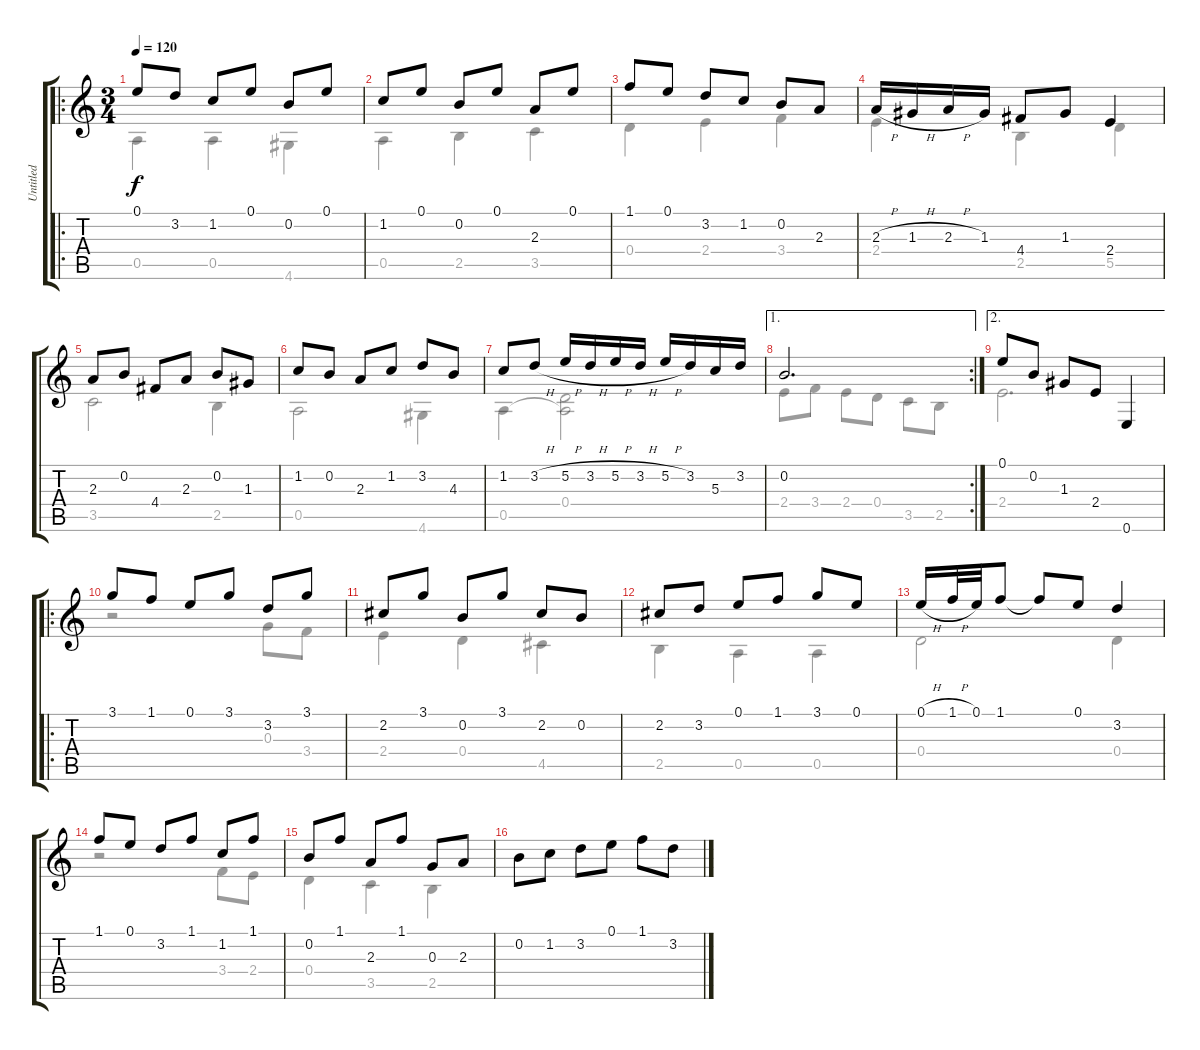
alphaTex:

\track ("Untitled" "Untitled") {instrument acousticguitarnylon}
\staff {score tabs}
\tuning (E4 B3 G3 D3 A2 E2) {hide}
\voice
\ro
\ts (3 4)
\tempo 120
\clef g2
\ks c
0.1.8{dy f instrument acousticguitarnylon} 3.2.8 1.2.8 0.1.8 0.2.8 0.1.8 |
1.2.8 0.1.8 0.2.8 0.1.8 2.3.8 0.1.8 |
1.1.8 0.1.8 3.2.8 1.2.8 0.2.8 2.3.8 |
2.3{h}.16 1.3{h}.16 2.3{h}.16 1.3.16 4.4.8 1.3.8 2.4.4 |
2.3.8 0.2.8 4.4.8 2.3.8 0.2.8 1.3.8 |
1.2.8 0.2.8 2.3.8 1.2.8 3.2.8 4.3.8 |
1.2.8 3.2{h}.8 5.2{h}.16 3.2{h}.16 5.2{h}.16 3.2{h}.16 5.2{h}.16 3.2.16 5.3.16 3.2.16 |
\ae 1
\rc 2
0.2.2{d} |
\ae 2
0.1.8 0.2.8 1.3.8 2.4.8 0.6.4 |
\ro
3.1.8 1.1.8 0.1.8 3.1.8 3.2.8 3.1.8 |
2.2.8 3.1.8 0.2.8 3.1.8 2.2.8 0.2.8 |
2.2.8 3.2.8 0.1.8 1.1.8 3.1.8 0.1.8 |
0.1{h}.16 1.1{h}.32 0.1.32 1.1.8 1.1{t}.8 0.1.8 3.2.4 |
1.1.8 0.1.8 3.2.8 1.1.8 1.2.8 1.1.8 |
0.2.8 1.1.8 2.3.8 1.1.8 0.3.8 2.3.8 |
0.2.8 1.2.8 3.2.8 0.1.8 1.1.8 3.2.8
\voice
\clef g2
\ottava regular
\simile none
\ks c
0.5.4{dy f} 0.5.4 4.6.4 |
0.5.4 2.5.4 3.5.4 |
0.4.4 2.4.4 3.4.4 |
2.4.4 2.5.4 5.5.4 |
3.5.2 2.5.4 |
0.5.2 4.6.4 |
0.5.4 (0.4 0.5{t}).2 |
2.4.8 3.4.8 2.4.8 0.4.8 3.5.8 2.5.8 |
2.4.2{d} |
r.2 0.3.8 3.4.8 |
2.4.4 0.4.4 4.5.4 |
2.5.4 0.5.4 0.5.4 |
0.4.2 0.4.4 |
r.2 3.4.8 2.4.8 |
0.4.4 3.5.4 2.5.4 |
